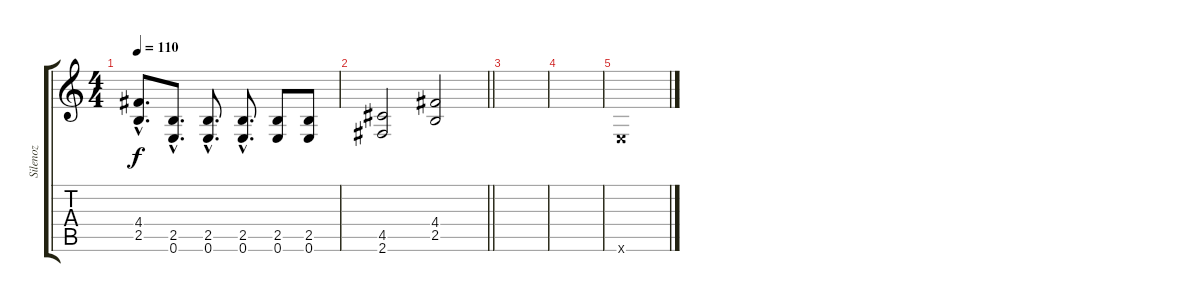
\track ("Silenoz" "Silenoz") {instrument distortionguitar}
\staff {score tabs}
\tuning (E4 B3 G3 D3 A2 E2) {hide}
\ts (4 4)
\tempo 110
\clef g2
\ks c
(4.4{hac} 2.5{hac}).8{d dy f} (2.5{hac} 0.6{hac}).8{d} (2.5{hac} 0.6{hac}).8{d} (2.5{hac} 0.6{hac}).8{d} (2.5 0.6).8 (2.5 0.6).8 |
\barLineRight lightlight
(4.5 2.6).2 (4.4 2.5).2 |
|
|
0.6{x}.1
